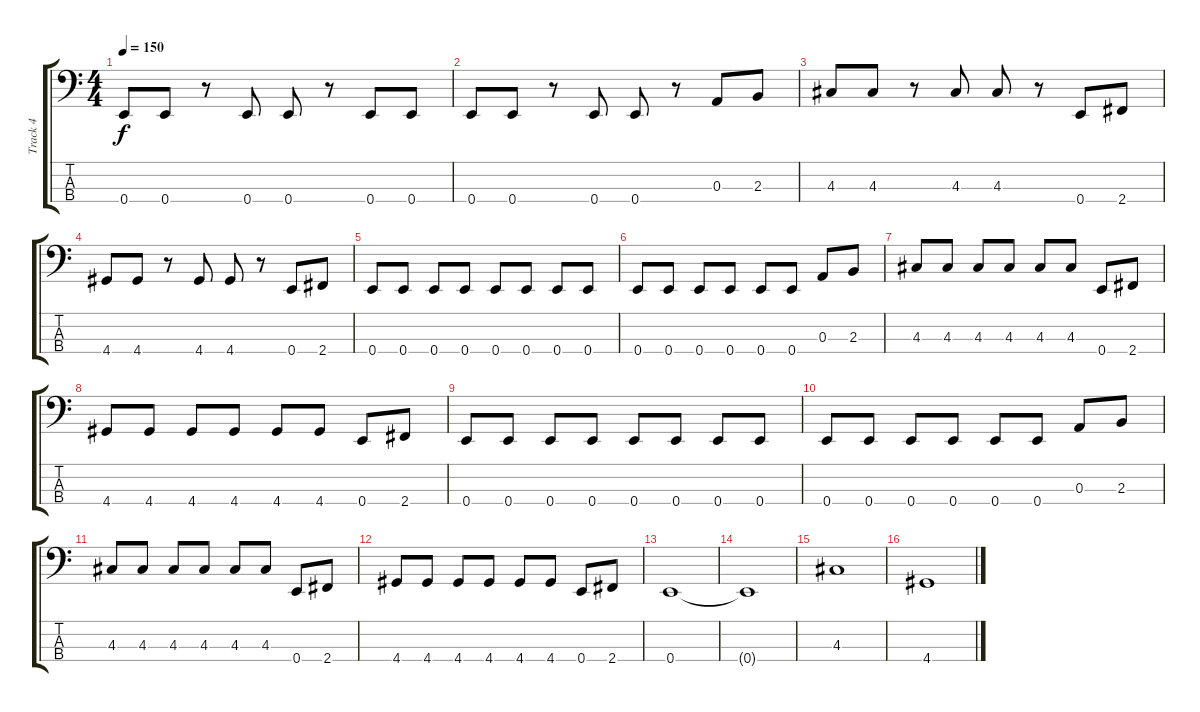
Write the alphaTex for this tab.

\track ("Track 4" "Track 4") {instrument electricbassfinger}
\staff {score tabs}
\tuning (G2 D2 A1 E1) {hide}
\ts (4 4)
\tempo 150
\clef f4
\ks c
0.4.8{dy f} 0.4.8 r.8 0.4.8 0.4.8 r.8 0.4.8 0.4.8 |
0.4.8 0.4.8 r.8 0.4.8 0.4.8 r.8 0.3.8 2.3.8 |
4.3.8 4.3.8 r.8 4.3.8 4.3.8 r.8 0.4.8 2.4.8 |
4.4.8 4.4.8 r.8 4.4.8 4.4.8 r.8 0.4.8 2.4.8 |
0.4.8 0.4.8 0.4.8 0.4.8 0.4.8 0.4.8 0.4.8 0.4.8 |
0.4.8 0.4.8 0.4.8 0.4.8 0.4.8 0.4.8 0.3.8 2.3.8 |
4.3.8 4.3.8 4.3.8 4.3.8 4.3.8 4.3.8 0.4.8 2.4.8 |
4.4.8 4.4.8 4.4.8 4.4.8 4.4.8 4.4.8 0.4.8 2.4.8 |
0.4.8 0.4.8 0.4.8 0.4.8 0.4.8 0.4.8 0.4.8 0.4.8 |
0.4.8 0.4.8 0.4.8 0.4.8 0.4.8 0.4.8 0.3.8 2.3.8 |
4.3.8 4.3.8 4.3.8 4.3.8 4.3.8 4.3.8 0.4.8 2.4.8 |
4.4.8 4.4.8 4.4.8 4.4.8 4.4.8 4.4.8 0.4.8 2.4.8 |
0.4.1 |
0.4{t}.1 |
4.3.1 |
4.4.1
